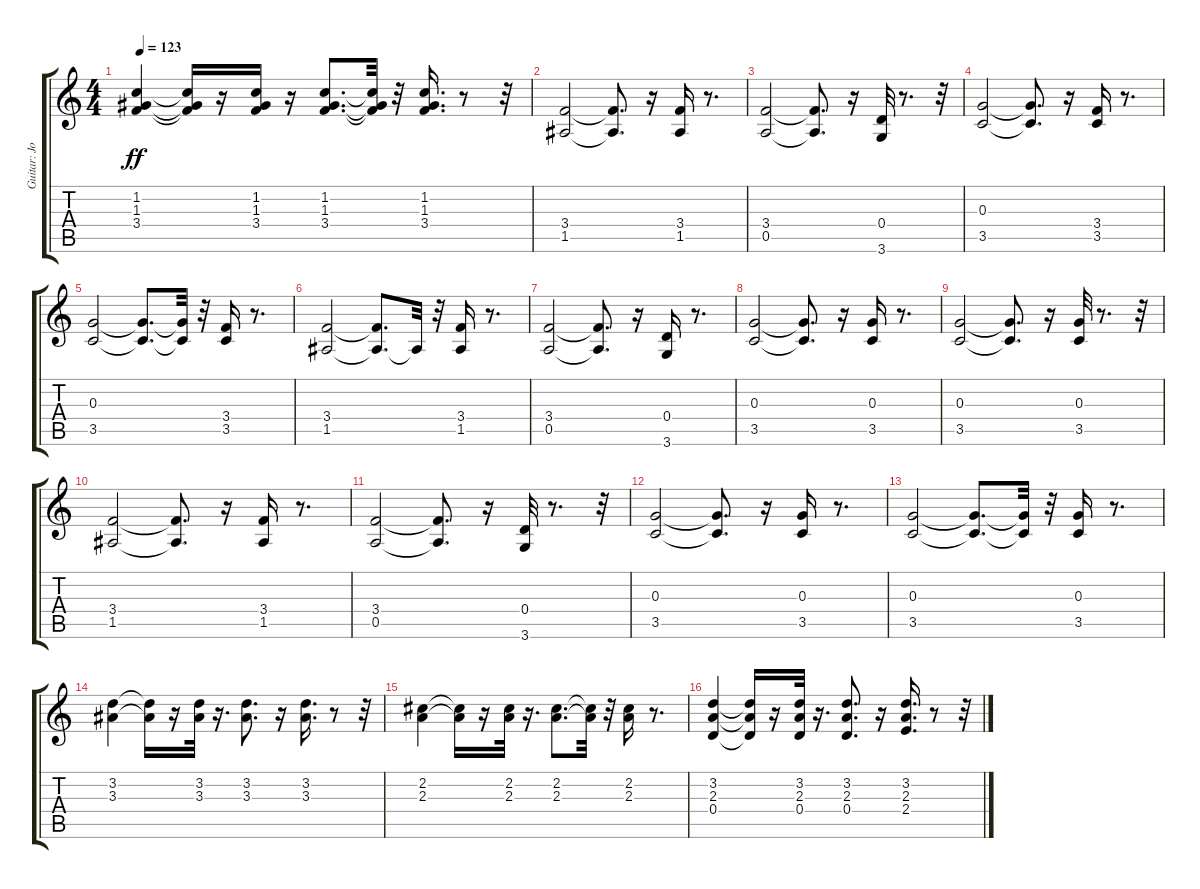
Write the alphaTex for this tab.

\track ("Guitar: Joey Hunting" "Guitar: Jo") {instrument overdrivenguitar}
\staff {score tabs}
\tuning (E4 B3 G3 D3 A2 E2) {hide}
\ts (4 4)
\tempo 123
\clef g2
\ks c
(1.2 1.3 3.4).4{dy ff} (1.2{t} 1.3{t} 3.4{t}).16 r.16 (1.2 1.3 3.4).16 r.16 (1.2 1.3 3.4).8{d} (1.2{t} 1.3{t} 3.4{t}).32 r.32 (1.2 1.3 3.4).16{d} r.8 r.32 |
(3.4 1.5).2 (3.4{t} 1.5{t}).8{d} r.16 (3.4 1.5).16 r.8{d} |
(3.4 0.5).2 (3.4{t} 0.5{t}).8{d} r.16 (0.4 3.6).32 r.8{d} r.32 |
(0.3 3.5).2 (0.3{t} 3.5{t}).8{d} r.16 (3.4 3.5).16 r.8{d} |
(0.3 3.5).2 (0.3{t} 3.5{t}).8{d} (0.3{t} 3.5{t}).32 r.32 (3.4 3.5).16 r.8{d} |
(3.4 1.5).2 (3.4{t} 1.5{t}).8{d} 1.5{t}.32 r.32 (3.4 1.5).16 r.8{d} |
(3.4 0.5).2 (3.4{t} 0.5{t}).8{d} r.16 (0.4 3.6).16 r.8{d} |
(0.3 3.5).2 (0.3{t} 3.5{t}).8{d} r.16 (0.3 3.5).16 r.8{d} |
(0.3 3.5).2 (0.3{t} 3.5{t}).8{d} r.16 (0.3 3.5).32 r.8{d} r.32 |
(3.4 1.5).2 (3.4{t} 1.5{t}).8{d} r.16 (3.4 1.5).16 r.8{d} |
(3.4 0.5).2 (3.4{t} 0.5{t}).8{d} r.16 (0.4 3.6).32 r.8{d} r.32 |
(0.3 3.5).2 (0.3{t} 3.5{t}).8{d} r.16 (0.3 3.5).16 r.8{d} |
(0.3 3.5).2 (0.3{t} 3.5{t}).8{d} (0.3{t} 3.5{t}).32 r.32 (0.3 3.5).16 r.8{d} |
(3.2 3.3).4 (3.2{t} 3.3{t}).16 r.16 (3.2 3.3).32 r.16{d} (3.2 3.3).8{d} r.16 (3.2 3.3).16{d} r.8 r.32 |
(2.2 2.3).4 (2.2{t} 2.3{t}).16 r.16 (2.2 2.3).32 r.16{d} (2.2 2.3).8{d} (2.2{t} 2.3{t}).32 r.32 (2.2 2.3).16 r.8{d} |
(3.2 2.3 0.4).4 (3.2{t} 2.3{t} 0.4{t}).16 r.16 (3.2 2.3 0.4).32 r.16{d} (3.2 2.3 0.4).8{d} r.16 (3.2 2.3 2.4).16{d} r.8 r.32
